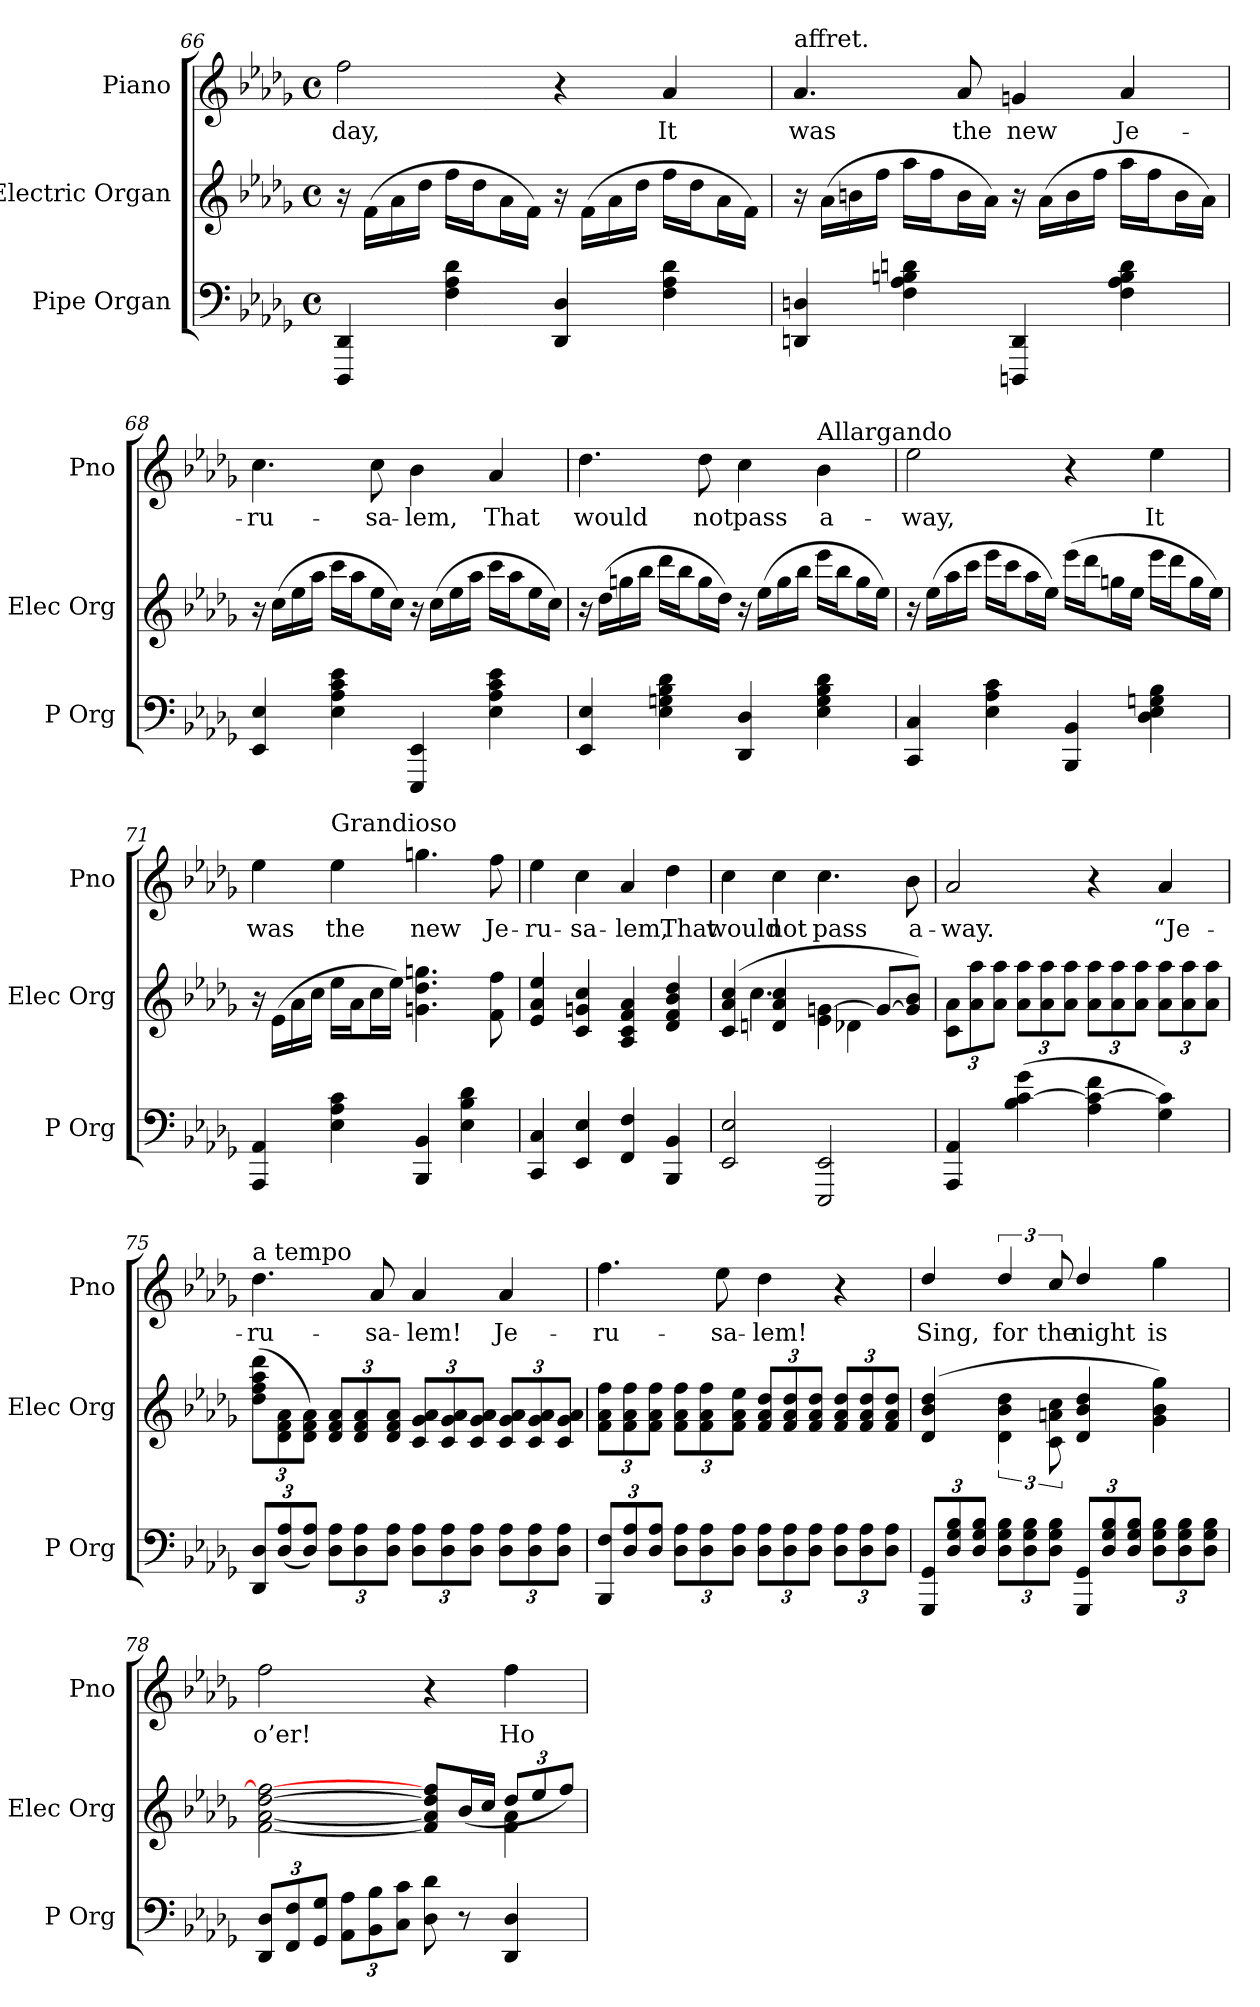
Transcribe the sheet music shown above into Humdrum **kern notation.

**kern	**kern	**kern	**text
*part3	*part2	*part1	*part1
*staff3	*staff2	*staff1	*staff1
*I"Pipe Organ	*I"Electric Organ	*I"Piano	*
*I'P Org	*I'Elec Org	*I'Pno	*
*clefF4	*clefG2	*clefG2	*
*k[b-e-a-d-g-]	*k[b-e-a-d-g-]	*k[b-e-a-d-g-]	*
*D-:	*D-:	*D-:	*
*M4/4	*M4/4	*M4/4	*
*met(c)	*met(c)	*met(c)	*
=66	=66	=66	=66
4DDD- 4DD-	16r	2ff	day,
.	(16f\LL	.	.
.	16a-\	.	.
.	16dd-\JJ	.	.
4F 4A- 4d-	16ff\LL	.	.
.	16dd-\J	.	.
.	16a-\L	.	.
.	16f\JJ)	.	.
4DD- 4D-	16r	4r	.
.	(16f\LL	.	.
.	16a-\	.	.
.	16dd-\JJ	.	.
4F 4A- 4d-	16ff\LL	4a-	It
.	16dd-\J	.	.
.	16a-\L	.	.
.	16f\JJ)	.	.
=67	=67	=67	=67
!	!	!LO:TX:t=affret.	!
4DDn 4Dn	16r	4.a-	was
.	(16a-\LL	.	.
.	16bn\	.	.
.	16ff\JJ	.	.
4F 4A- 4Bn 4dn	16aa-\LL	.	.
.	16ff\J	.	.
.	16b\L	8a-	the
.	16a-\JJ)	.	.
4DDDn 4DD	16r	4gn	new
.	(16a-\LL	.	.
.	16b\	.	.
.	16ff\JJ	.	.
4F 4A- 4B 4d	16aa-\LL	4a-	Je-
.	16ff\J	.	.
.	16b\L	.	.
.	16a-\JJ)	.	.
=68	=68	=68	=68
4EE- 4E-	16r	4.cc	-ru-
.	(16cc\LL	.	.
.	16ee-\	.	.
.	16aa-\JJ	.	.
4E- 4A- 4c 4e-	16ccc\LL	.	.
.	16aa-\J	.	.
.	16ee-\L	8cc	-sa-
.	16cc\JJ)	.	.
4EEE- 4EE-	16r	4b-	-lem,
.	(16cc\LL	.	.
.	16ee-\	.	.
.	16aa-\JJ	.	.
4E- 4A- 4c 4e-	16ccc\LL	4a-	That
.	16aa-\J	.	.
.	16ee-\L	.	.
.	16cc\JJ)	.	.
=69	=69	=69	=69
4EE- 4E-	16r	4.dd-	would
.	(16dd-\LL	.	.
.	16ggn\	.	.
.	16bb-\JJ	.	.
4E- 4Gn 4B- 4d-	16ddd-\LL	.	.
.	16bb-\J	.	.
.	16gg\L	8dd-	not
.	16dd-\JJ)	.	.
4DD- 4D-	16r	4cc	pass
.	(16ee-\LL	.	.
.	16gg\	.	.
.	16bb-\JJ	.	.
!	!	!LO:TX:t=Allargando	!
4E- 4G 4B- 4d-	16eee-\LL	4b-	a-
.	16bb-\J	.	.
.	16gg\L	.	.
.	16ee-\JJ)	.	.
=70	=70	=70	=70
4CC 4C	16r	2ee-	-way,
.	(16ee-\LL	.	.
.	16aa-\	.	.
.	16ccc\JJ	.	.
4E- 4A- 4c	16eee-\LL	.	.
.	16ccc\J	.	.
.	16aa-\L	.	.
.	16ee-\JJ)	.	.
4BBB- 4BB-	(16eee-\LL	4r	.
.	16ddd-\J	.	.
.	16ggn\L	.	.
.	16ee-\JJ	.	.
4D- 4E- 4Gn 4B-	16eee-\LL	4ee-	It
.	16ddd-\J	.	.
.	16gg\L	.	.
.	16ee-\JJ)	.	.
=71	=71	=71	=71
4AAA- 4AA-	16r	4ee-	was
.	(16e-\LL	.	.
.	16a-\	.	.
.	16cc\JJ	.	.
!	!	!LO:TX:t=Grandioso	!
4E- 4A- 4c	16ee-\LL	4ee-	the
.	16a-\J	.	.
.	16cc\L	.	.
.	16ee-\JJ)	.	.
4BBB- 4BB-	4.gn 4.dd- 4.ggn	4.ggn	new
4E- 4B- 4d-	.	.	.
.	8f 8ff	8ff	Je-
=72	=72	=72	=72
4CC 4C	4e- 4a- 4ee-	4ee-	-ru-
4EE- 4E-	4c 4gn 4cc	4cc	-sa-
4FF 4F	4A- 4c 4f 4a-	4a-	-lem,
4BBB- 4BB-	4d- 4f 4b- 4dd-	4dd-	That
=73	=73	=73	=73
*	*^	*	*
2EE- 2E-	(4c 4a- 4cc	4ryy	4cc	would
.	4dn 4a- 4cc	4.cc	4cc	not
2EEE- 2EE-	4e-\ [4gn\	.	4.cc	pass
.	.	4d-X	.	.
.	8g/L_	.	.	.
.	8g]/ 8b-/J)	8ryy	8b-	a-
*	*v	*v	*	*
=74	=74	=74	=74
4AAA- 4AA-	12c\ 12a-\L	2a-	-way.
.	12a-\ 12aa-\	.	.
.	12a-\ 12aa-\J	.	.
(4B- [4c 4g-	12a-\ 12aa-\L	.	.
.	12a-\ 12aa-\	.	.
.	12a-\ 12aa-\J	.	.
4A- 4c_ 4f	12a-\ 12aa-\L	4r	.
.	12a-\ 12aa-\	.	.
.	12a-\ 12aa-\J	.	.
4G- 4c])	12a-\ 12aa-\L	4a-	“Je-
.	12a-\ 12aa-\	.	.
.	12a-\ 12aa-\J	.	.
=75	=75	=75	=75
!	!	!LO:TX:t=a tempo	!
12DD-/ 12D-/L	(12dd-\ 12ff\ 12aa-\ 12ddd-\L	4.dd-	-ru-
(12D-/ 12A-/	12d-\ 12f\ 12a-\	.	.
12D-/ 12A-/J)	12d-\ 12f\ 12a-\J)	.	.
12D-\ 12A-\L	12d-/ 12f/ 12a-/L	.	.
12D-\ 12A-\	12d-/ 12f/ 12a-/	.	.
.	.	8a-	-sa-
12D-\ 12A-\J	12d-/ 12f/ 12a-/J	.	.
12D-\ 12A-\L	12c/ 12g-/ 12a-/L	4a-	-lem!
12D-\ 12A-\	12c/ 12g-/ 12a-/	.	.
12D-\ 12A-\J	12c/ 12g-/ 12a-/J	.	.
12D-\ 12A-\L	12c/ 12g-/ 12a-/L	4a-	Je-
12D-\ 12A-\	12c/ 12g-/ 12a-/	.	.
12D-\ 12A-\J	12c/ 12g-/ 12a-/J	.	.
=76	=76	=76	=76
12BBB-/ 12F/L	12f\ 12a-\ 12ff\L	4.ff	-ru-
12D-/ 12A-/	12f\ 12a-\ 12ff\	.	.
12D-/ 12A-/J	12f\ 12a-\ 12ff\J	.	.
12D-\ 12A-\L	12f\ 12a-\ 12ff\L	.	.
12D-\ 12A-\	12f\ 12a-\ 12ff\	.	.
.	.	8ee-	-sa-
12D-\ 12A-\J	12f\ 12a-\ 12ee-\J	.	.
12D-\ 12A-\L	12f/ 12a-/ 12dd-/L	4dd-	-lem!
12D-\ 12A-\	12f/ 12a-/ 12dd-/	.	.
12D-\ 12A-\J	12f/ 12a-/ 12dd-/J	.	.
12D-\ 12A-\L	12f/ 12a-/ 12dd-/L	4r	.
12D-\ 12A-\	12f/ 12a-/ 12dd-/	.	.
12D-\ 12A-\J	12f/ 12a-/ 12dd-/J	.	.
=77	=77	=77	=77
12GGG-/ 12GG-/L	(4d- 4b- 4dd-	4dd-/	Sing,
12D-/ 12G-/ 12B-/	.	.	.
12D-/ 12G-/ 12B-/J	.	.	.
12D-\ 12G-\ 12B-\L	6d-\ 6b-\ 6dd-\	6dd-/	for
12D-\ 12G-\ 12B-\	.	.	.
12D-\ 12G-\ 12B-\J	12c\ 12an\ 12cc\	12cc/	the
12GGG-/ 12GG-/L	4d- 4b- 4dd-	4dd-/	night
12D-/ 12G-/ 12B-/	.	.	.
12D-/ 12G-/ 12B-/J	.	.	.
12D-\ 12G-\ 12B-\L	4g- 4b- 4gg-)	4gg-	is
12D-\ 12G-\ 12B-\	.	.	.
12D-\ 12G-\ 12B-\J	.	.	.
=78	=78	=78	=78
*	*^	*	*
12DD-/ 12D-/L	[2f [2a- [2dd- 2ff_	2.ryy	2ff	o’er!
12FF/ 12F/	.	.	.	.
12GG-/ 12G-/J	.	.	.	.
12AA-\ 12A-\L	.	.	.	.
12BB-\ 12B-\	.	.	.	.
12C\ 12c\J	.	.	.	.
8D- 8d-	8f]/ 8a-]/ 8dd-]/ 8ff/L	.	4r	.
8r	(16b-/L	.	.	.
.	16cc/JJ	.	.	.
4DD- 4D-	12dd-/L	4f 4a-	4ff	Ho-
.	12ee-/	.	.	.
.	12ff/J)	.	.	.
*	*v	*v	*	*
=	=	=	=
*-	*-	*-	*-
